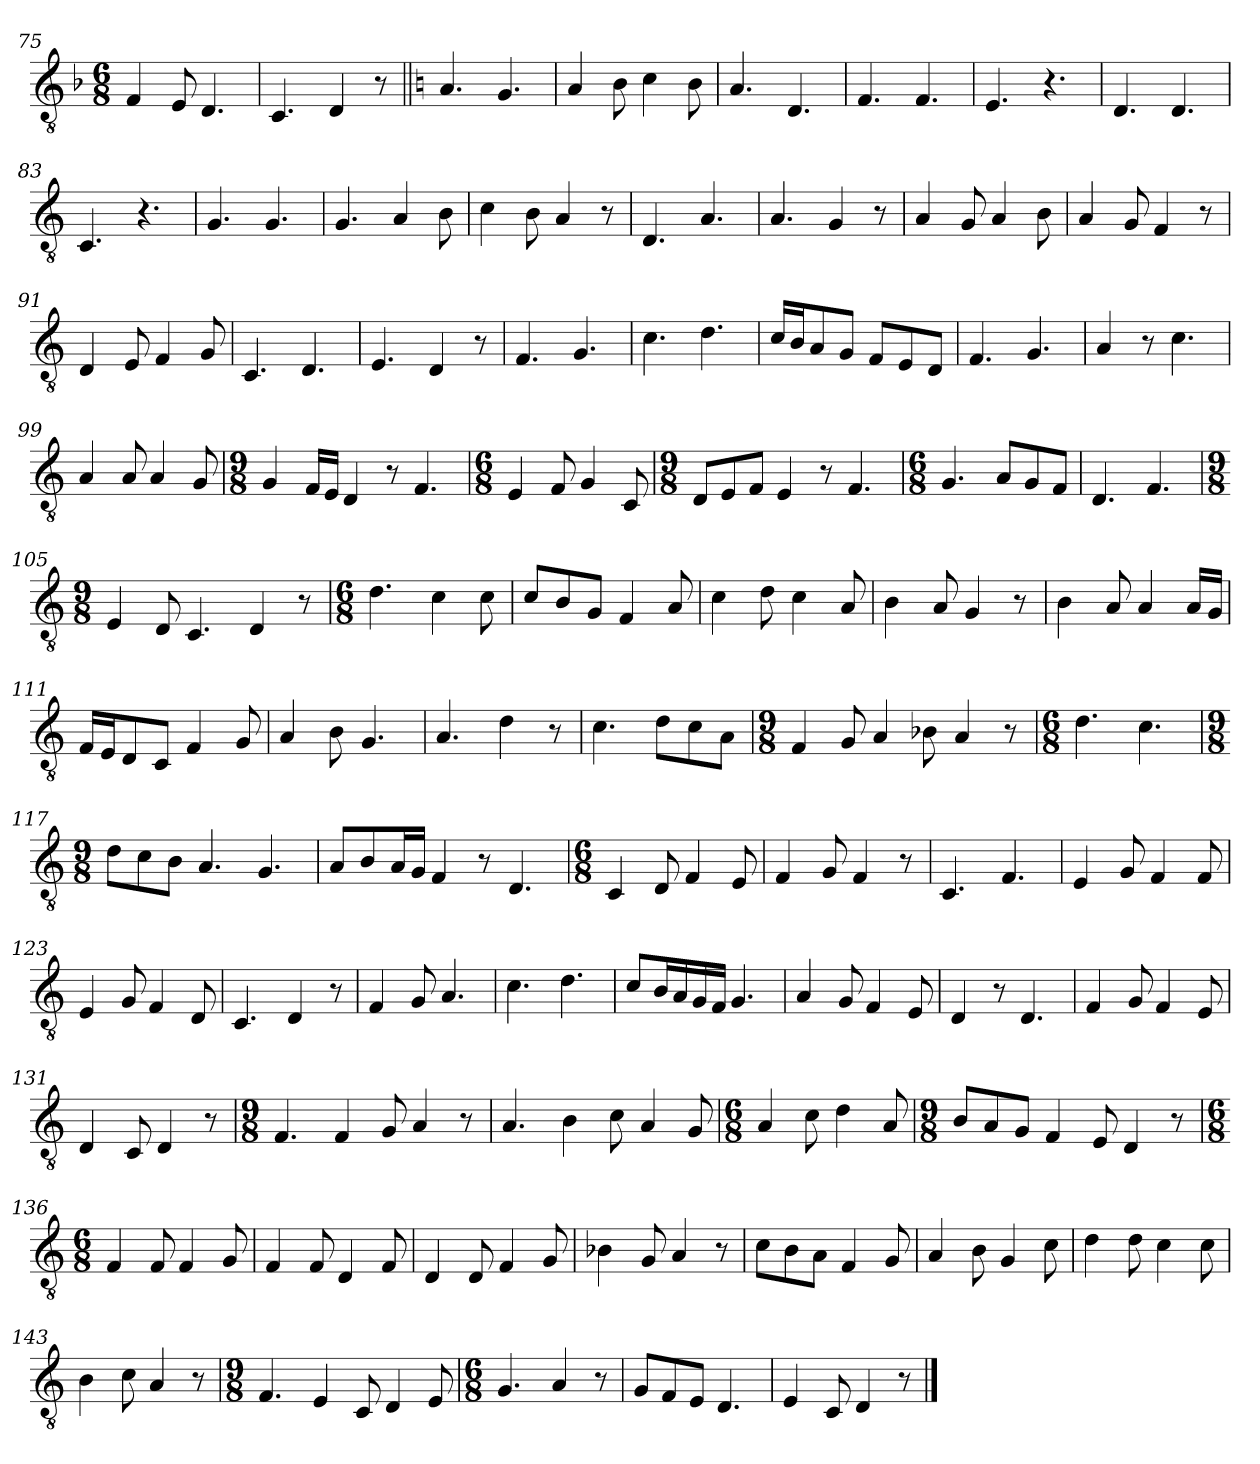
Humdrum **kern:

**kern
*part1
*staff1
!!LO:LB:g=z
*clefGv2
*k[b-]
*F:
*M6/8
=75
4F/
8E/
4.D/
=76
4.C/
4D/
8r
=77||
*k[]
*C:
4.A/
4.G/
=78
4A/
8B\
4c\
8B\
=79
4.A/
4.D/
=80
4.F/
4.F/
=81
4.E/
4.r
=82
4.D/
4.D/
!!LO:LB:g=z
=83
4.C/
4.r
=84
4.G/
4.G/
=85
4.G/
4A/
8B\
=86
4c\
8B\
4A/
8r
=87
4.D/
4.A/
=88
4.A/
4G/
8r
=89
4A/
8G/
4A/
8B\
=90
4A/
8G/
4F/
8r
!!LO:LB:g=z
=91
4D/
8E/
4F/
8G/
=92
4.C/
4.D/
=93
4.E/
4D/
8r
=94
4.F/
4.G/
=95
4.c\
4.d\
=96
16c/LL
16B/J
8A/
8G/J
8F/L
8E/
8D/J
=97
4.F/
4.G/
=98
4A/
8r
4.c\
!!LO:PB:g=z
=99
4A/
8A/
4A/
8G/
=100
*M9/8
4G/
16F/LL
16E/JJ
4D/
8r
4.F/
=101
*M6/8
4E/
8F/
4G/
8C/
=102
*M9/8
8D/L
8E/
8F/J
4E/
8r
4.F/
=103
*M6/8
4.G/
8A/L
8G/
8F/J
=104
4.D/
4.F/
!!LO:LB:g=z
=105
*M9/8
4E/
8D/
4.C/
4D/
8r
=106
*M6/8
4.d\
4c\
8c\
=107
8c/L
8B/
8G/J
4F/
8A/
=108
4c\
8d\
4c\
8A/
=109
4B\
8A/
4G/
8r
=110
4B\
8A/
4A/
16A/LL
16G/JJ
!!LO:LB:g=z
=111
16F/LL
16E/J
8D/
8C/J
4F/
8G/
=112
4A/
8B\
4.G/
=113
4.A/
4d\
8r
=114
4.c\
8d\L
8c\
8A\J
=115
*M9/8
4F/
8G/
4A/
8B-X\
4A/
8r
=116
*M6/8
4.d\
4.c\
!!LO:LB:g=z
=117
*M9/8
8d\L
8c\
8B\J
4.A/
4.G/
=118
8A/L
8B/
16A/L
16G/JJ
4F/
8r
4.D/
=119
*M6/8
4C/
8D/
4F/
8E/
=120
4F/
8G/
4F/
8r
=121
4.C/
4.F/
=122
4E/
8G/
4F/
8F/
!!LO:LB:g=z
=123
4E/
8G/
4F/
8D/
=124
4.C/
4D/
8r
=125
4F/
8G/
4.A/
=126
4.c\
4.d\
=127
8c/L
16B/L
16A/
16G/
16F/JJ
4.G/
=128
4A/
8G/
4F/
8E/
=129
4D/
8r
4.D/
!!LO:LB:g=z
=130
4F/
8G/
4F/
8E/
=131
4D/
8C/
4D/
8r
=132
*M9/8
4.F/
4F/
8G/
4A/
8r
=133
4.A/
4B\
8c\
4A/
8G/
=134
*M6/8
4A/
8c\
4d\
8A/
!!LO:LB:g=z
=135
*M9/8
8B/L
8A/
8G/J
4F/
8E/
4D/
8r
=136
*M6/8
4F/
8F/
4F/
8G/
=137
4F/
8F/
4D/
8F/
=138
4D/
8D/
4F/
8G/
=139
4B-X\
8G/
4A/
8r
=140
8c\L
8B\
8A\J
4F/
8G/
!!LO:LB:g=z
=141
4A/
8B\
4G/
8c\
=142
4d\
8d\
4c\
8c\
=143
4B\
8c\
4A/
8r
=144
*M9/8
4.F/
4E/
8C/
4D/
8E/
=145
*M6/8
4.G/
4A/
8r
=146
8G/L
8F/
8E/J
4.D/
=147
4E/
8C/
4D/
8r
==
*-
